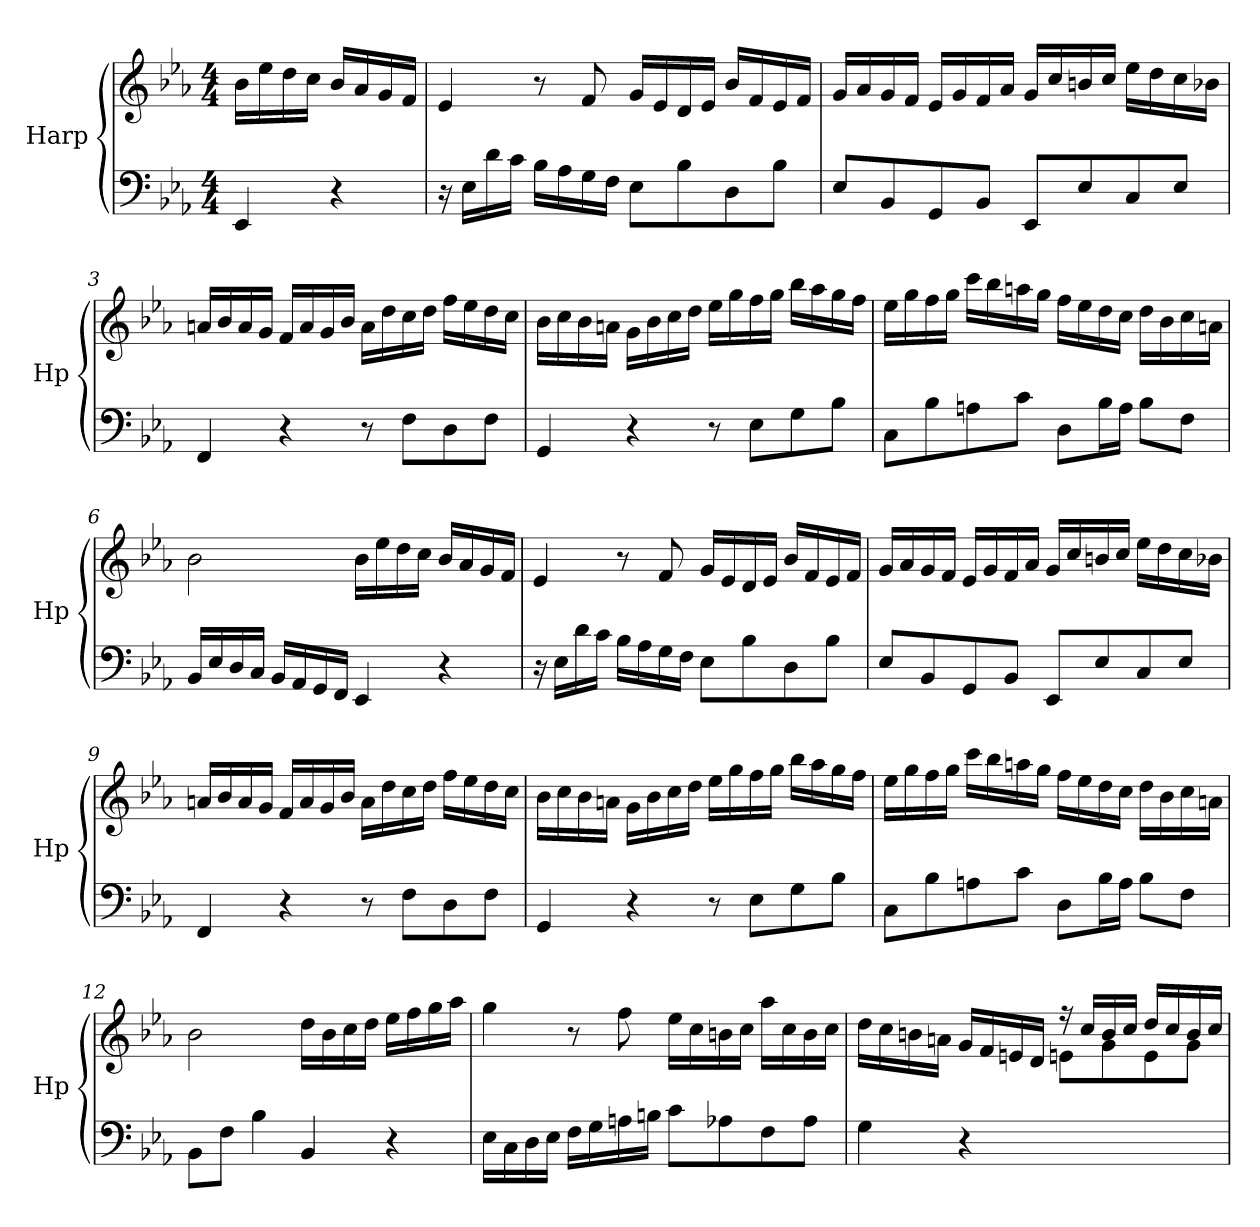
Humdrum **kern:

**kern	**kern
*part1	*part1
*staff2	*staff1
*I"Harp	*
*I'Hp	*
*clefF4	*clefG2
*k[b-e-a-]	*k[b-e-a-]
*M4/4	*M4/4
=	=
4EE-/	16b-\LL
.	16ee-\
.	16dd\
.	16cc\JJ
4r	16b-/LL
.	16a-/
.	16g/
.	16f/JJ
=1	=1
16r	4e-/
16E-\LL	.
16d\	.
16c\JJ	.
16B-\LL	8r
16A-\	.
16G\	8f/
16F\JJ	.
8E-\L	16g/LL
.	16e-/
8B-\	16d/
.	16e-/JJ
8D\	16b-/LL
.	16f/
8B-\J	16e-/
.	16f/JJ
=2	=2
8E-/L	16g/LL
.	16a-/
8BB-/	16g/
.	16f/JJ
8GG/	16e-/LL
.	16g/
8BB-/J	16f/
.	16a-/JJ
8EE-/L	16g/LL
.	16cc/
8E-/	16bn/
.	16cc/JJ
8C/	16ee-\LL
.	16dd\
8E-/J	16cc\
.	16b-X\JJ
!!LO:LB:g=z
=3	=3
4FF/	16an/LL
.	16b-/
.	16a/
.	16g/JJ
4r	16f/LL
.	16a/
.	16g/
.	16b-/JJ
8r	16a\LL
.	16dd\
8F\L	16cc\
.	16dd\JJ
8D\	16ff\LL
.	16ee-\
8F\J	16dd\
.	16cc\JJ
=4	=4
4GG/	16b-\LL
.	16cc\
.	16b-\
.	16an\JJ
4r	16g\LL
.	16b-\
.	16cc\
.	16dd\JJ
8r	16ee-\LL
.	16gg\
8E-\L	16ff\
.	16gg\JJ
8G\	16bb-\LL
.	16aa-\
8B-\J	16gg\
.	16ff\JJ
!!LO:LB:g=z
=5	=5
8C\L	16ee-\LL
.	16gg\
8B-\	16ff\
.	16gg\JJ
8An\	16ccc\LL
.	16bb-\
8c\J	16aan\
.	16gg\JJ
8D\L	16ff\LL
.	16ee-\
16B-\L	16dd\
16A\JJ	16cc\JJ
8B-\L	16dd\LL
.	16b-\
8F\J	16cc\
.	16an\JJ
=6	=6
16BB-/LL	2b-\
16E-/	.
16D/	.
16C/JJ	.
16BB-/LL	.
16AA-/	.
16GG/	.
16FF/JJ	.
4EE-/	16b-\LL
.	16ee-\
.	16dd\
.	16cc\JJ
4r	16b-/LL
.	16a-/
.	16g/
.	16f/JJ
!!LO:LB:g=z
=7	=7
16r	4e-/
16E-\LL	.
16d\	.
16c\JJ	.
16B-\LL	8r
16A-\	.
16G\	8f/
16F\JJ	.
8E-\L	16g/LL
.	16e-/
8B-\	16d/
.	16e-/JJ
8D\	16b-/LL
.	16f/
8B-\J	16e-/
.	16f/JJ
=8	=8
8E-/L	16g/LL
.	16a-/
8BB-/	16g/
.	16f/JJ
8GG/	16e-/LL
.	16g/
8BB-/J	16f/
.	16a-/JJ
8EE-/L	16g/LL
.	16cc/
8E-/	16bn/
.	16cc/JJ
8C/	16ee-\LL
.	16dd\
8E-/J	16cc\
.	16b-X\JJ
!!LO:LB:g=z
=9	=9
4FF/	16an/LL
.	16b-/
.	16a/
.	16g/JJ
4r	16f/LL
.	16a/
.	16g/
.	16b-/JJ
8r	16a\LL
.	16dd\
8F\L	16cc\
.	16dd\JJ
8D\	16ff\LL
.	16ee-\
8F\J	16dd\
.	16cc\JJ
=10	=10
4GG/	16b-\LL
.	16cc\
.	16b-\
.	16an\JJ
4r	16g\LL
.	16b-\
.	16cc\
.	16dd\JJ
8r	16ee-\LL
.	16gg\
8E-\L	16ff\
.	16gg\JJ
8G\	16bb-\LL
.	16aa-\
8B-\J	16gg\
.	16ff\JJ
!!LO:PB:g=z
=11	=11
8C\L	16ee-\LL
.	16gg\
8B-\	16ff\
.	16gg\JJ
8An\	16ccc\LL
.	16bb-\
8c\J	16aan\
.	16gg\JJ
8D\L	16ff\LL
.	16ee-\
16B-\L	16dd\
16A\JJ	16cc\JJ
8B-\L	16dd\LL
.	16b-\
8F\J	16cc\
.	16an\JJ
=12	=12
8BB-\L	2b-\
8F\J	.
4B-\	.
4BB-/	16dd\LL
.	16b-\
.	16cc\
.	16dd\JJ
4r	16ee-\LL
.	16ff\
.	16gg\
.	16aa-\JJ
!!LO:LB:g=z
=13	=13
16E-\LL	4gg\
16C\	.
16D\	.
16E-\JJ	.
16F\LL	8r
16G\	.
16An\	8ff\
16Bn\JJ	.
8c\L	16ee-\LL
.	16cc\
8A-X\	16bn\
.	16cc\JJ
8F\	16aa-\LL
.	16cc\
8A-\J	16b\
.	16cc\JJ
=14	=14
*	*^
4G\	16dd\LL	2ryy
.	16cc\	.
.	16bn\	.
.	16an\JJ	.
4r	16g/LL	.
.	16f/	.
.	16en/	.
.	16d/JJ	.
2ryy	16r	8en\L
.	16cc/LL	.
.	16b/	8g\
.	16cc/JJ	.
.	16dd/LL	8e\
.	16cc/	.
.	16b/	8g\J
.	16cc/JJ	.
*	*v	*v
=	=
*-	*-
